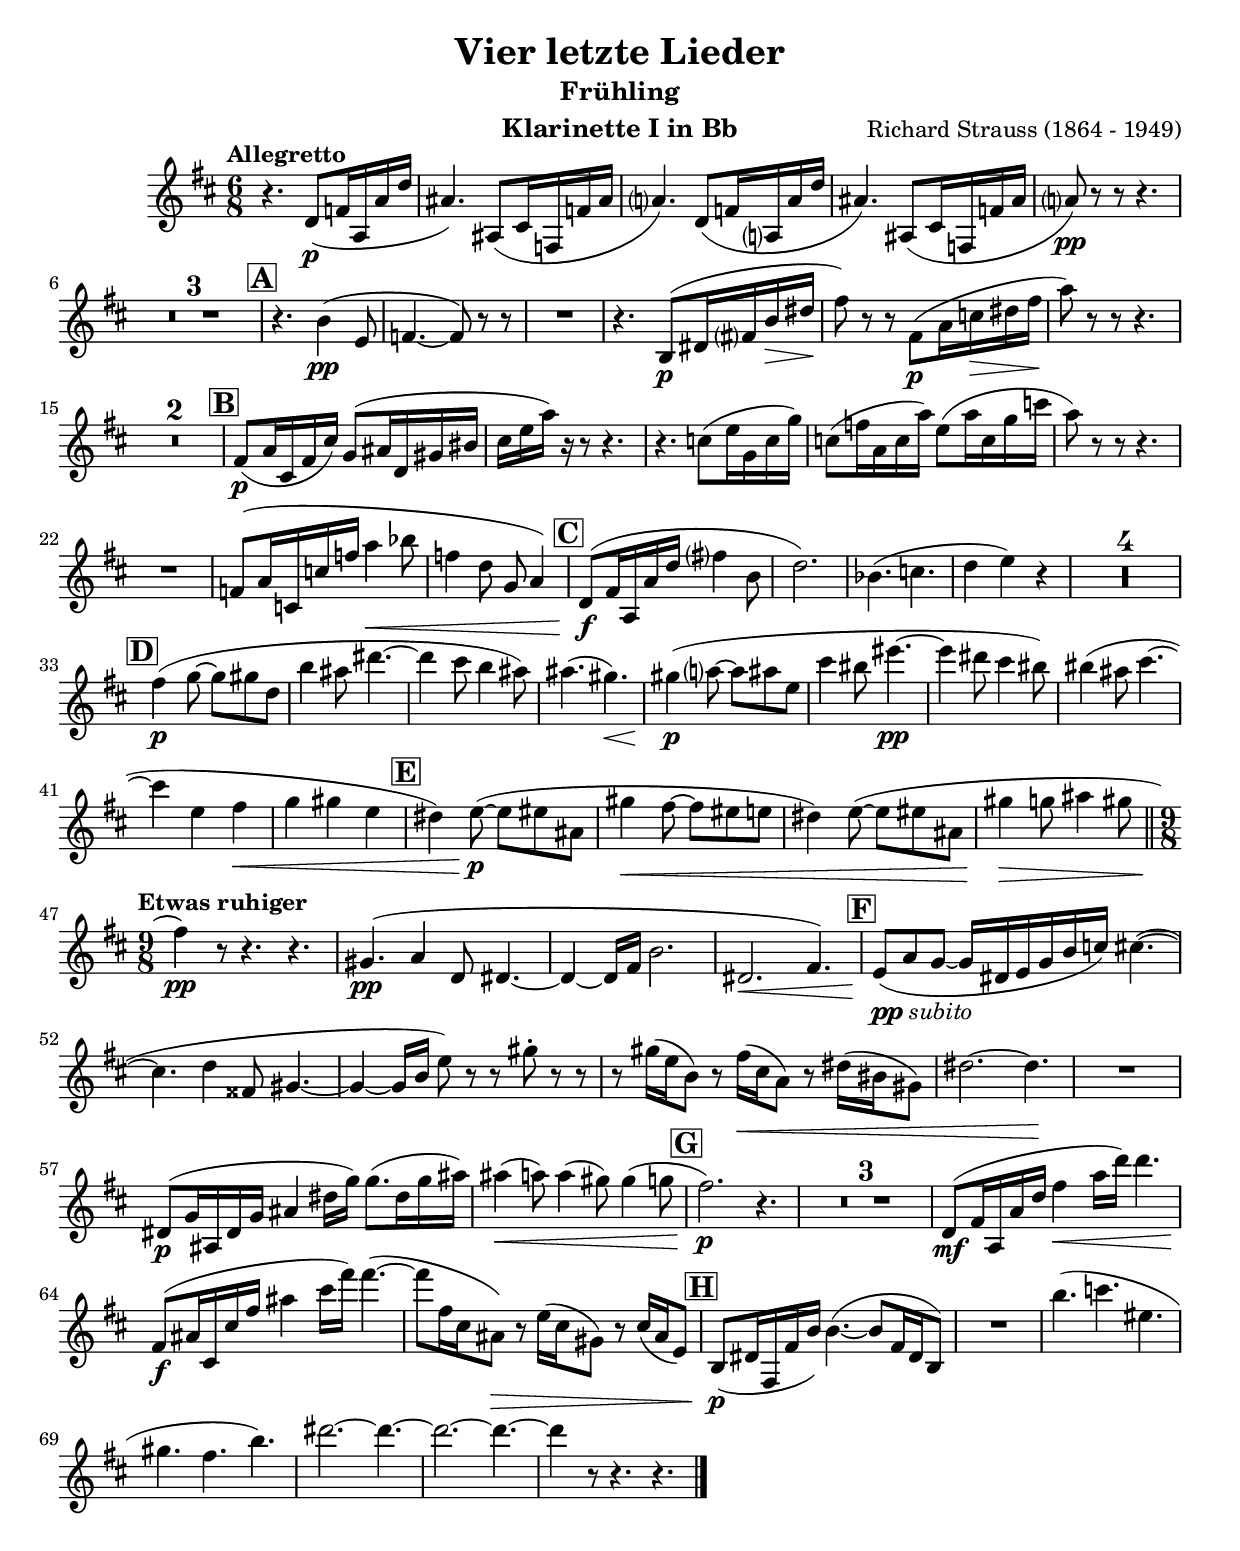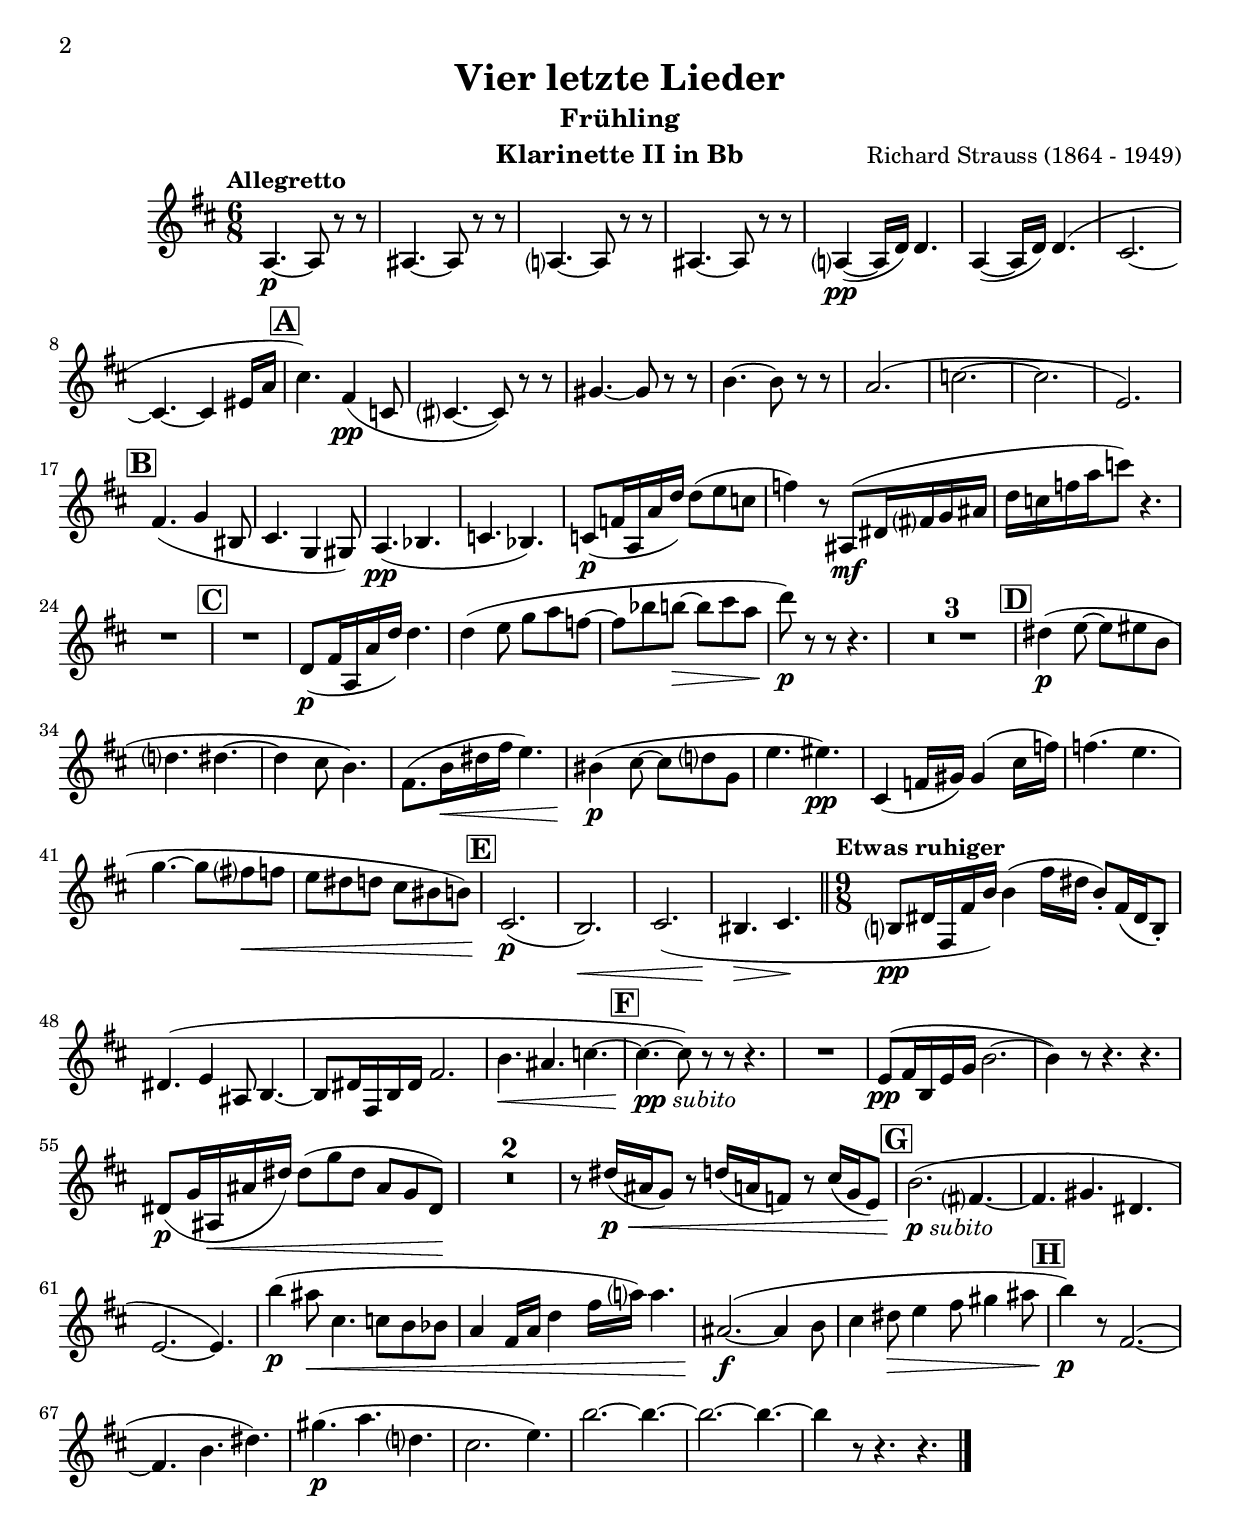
\version "2.18.2"
\language "deutsch"

\paper {
    top-margin = 10\mm
    bottom-margin = 10\mm
    left-margin = 10\mm
    right-margin = 10\mm
    ragged-last = ##t
}
  
\header{
  title = "Vier letzte Lieder"
  subtitle = "Frühling"
  composer = "Richard Strauss (1864 - 1949)"
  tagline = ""
}

% Adapt this for automatic line-breaks
mBreak = {}
% mBreak = { \break }
% #(set-global-staff-size 13)

% Useful snippets
pDolce = _\markup { \dynamic p \italic "dolce" }
pSubito = _\markup { \dynamic p \italic "subito" }
ppSubito = _\markup { \dynamic pp \italic "subito" }
pesante = _\markup {\italic {"pesante"} }
pocoRit = ^\markup {\italic {"poco rit."} }
moltoRit = ^\markup {\italic {"molto rit."} }
pocoAnimato = ^\markup {\italic {"poco animato"} }
pocoAPocoPiuAnimato = ^\markup {\italic {"poco a poco più animato"} }
lunga = _\markup {\italic {"lunga"} }
string = ^\markup {\italic {"string."} }
legato = _\markup {\italic {"legato"} }
solo = ^\markup { "Solo" }
sic = ^\markup { \tiny { "sic!" } }

%{
% Taken from LSR http://lsr.di.unimi.it/LSR/Item?id=266
% Minimize usage of accidentals (no double accidentals, no his, eis, ces, fes)
% Usage: \naturalizeMusic \transpose {...}
#(define (naturalize-pitch p)
   (let ((o (ly:pitch-octave p))
         (a (* 4 (ly:pitch-alteration p)))
         ;; alteration, a, in quarter tone steps,
         ;; for historical reasons
         (n (ly:pitch-notename p)))
     (cond
      ((and (> a 1) (or (eq? n 6) (eq? n 2)))
       (set! a (- a 2))
       (set! n (+ n 1)))
      ((and (< a -1) (or (eq? n 0) (eq? n 3)))
       (set! a (+ a 2))
       (set! n (- n 1))))
     (cond
      ((> a 2) (set! a (- a 4)) (set! n (+ n 1)))
      ((< a -2) (set! a (+ a 4)) (set! n (- n 1))))
     (if (< n 0) (begin (set! o (- o 1)) (set! n (+ n 7))))
     (if (> n 6) (begin (set! o (+ o 1)) (set! n (- n 7))))
     (ly:make-pitch o n (/ a 4))))
#(define (naturalize music)
   (let ((es (ly:music-property music 'elements))
         (e (ly:music-property music 'element))
         (p (ly:music-property music 'pitch)))
     (if (pair? es)
         (ly:music-set-property!
          music 'elements
          (map (lambda (x) (naturalize x)) es)))
     (if (ly:music? e)
         (ly:music-set-property!
          music 'element
          (naturalize e)))
     (if (ly:pitch? p)
         (begin
           (set! p (naturalize-pitch p))
           (ly:music-set-property! music 'pitch p)))
     music))
naturalizeMusic =
#(define-music-function (parser location m)
   (ly:music?)
   (naturalize m))
%}

% Adapted from http://lsr.di.unimi.it/LSR/Snippet?id=655
% Make title, subtitle, instrument appear on pages other than the first
#(define (part-not-first-page layout props arg)
   (if (not (= (chain-assoc-get 'page:page-number props -1)
               (ly:output-def-lookup layout 'first-page-number)))
       (interpret-markup layout props arg)
       empty-stencil))

\paper {
  oddHeaderMarkup = \markup
  \fill-line {
    " "
    \on-the-fly #part-not-first-page \fontsize #-1.0 \concat {
      \fromproperty #'header:title
      "     -     "
      \fromproperty #'header:subtitle
      "     -     "
      \fromproperty #'header:instrument
    }
    \on-the-fly #print-page-number-check-first \fromproperty #'page:page-number-string
  }
  evenHeaderMarkup = \markup
  \fill-line {
    \on-the-fly #print-page-number-check-first \fromproperty #'page:page-number-string
    \on-the-fly #part-not-first-page \fontsize #-1.0 \concat {
      \fromproperty #'header:title
      "     -     "
      \fromproperty #'header:subtitle
      "     -     "
      \fromproperty #'header:instrument
    }
    " "
  }
}

% ---------------------------------------------------------

clarinet_I_in_A_Music = {
  \relative c' {
    \transposition a
    \key es \major
    \numericTimeSignature
    \time 6/8
    \tempo "Allegretto"

    % cl 1 page 1 line 1
    \barNumberCheck #1
    r4. es8\p( ges16 b, b' es |
    % Transposition: Actually fis
    h4.) h,8( d16 ges, ges' h |
    b4.) es,8( ges16 b, b' es |
    % Transposition: Actually fis
    h4.) h,8( d16 ges, ges' h |
    b8\pp) r8 r8 r4. |
    \mBreak
    
    % cl 1 page 1 line 2
    \barNumberCheck #6
    R2.*3 |
    \mark #1
    r4. c4\pp( f,8 |
    % Transposition: Actually fis
    ges4.~ ges8) r8 r8 |
    R2. |
    r4. c,8\p( e16 g? c\> e |
    g8)\! r8 r8 g,8\p( b16 des\> e g |
    b8)\! r8 r8 r4. |
    \mBreak

    % cl 1 page 1 line 3
    \barNumberCheck #15
    R2.*2 |
    \mark #2
    % Transposition: Actually ces
    g,8\p( b16 d, g d') as8( h16 es, a cis |
    d16 f b) r16 r8 r4. |
    r4. des,8( f16 as, des as') |
    des,8( ges16 b, des b') f8( b16 des, as' des |
    \mBreak

    % cl 1 page 1 line 4
    \barNumberCheck #21
    b8) r8 r8 r4. |
    R2. |
    ges,8( b16 des, des' ges b4\< ces8 |
    ges4 es8 as,8 b4)
    \mark #3
    es,8\f( g16 b, b' es g4 c,8 |
    es2.)
    \mBreak

    % cl 1 page 1 line 5
    \barNumberCheck #27
    ces4.( des |
    es4 f) r4 |
    R2.*4 |
    \mark #4
    % Transposition: Actually dis
    g4\p( as8~ as a es |
    c'4 h8 e4.~ |
    e4 d8 c4 h8) |
    h4.( a\<) |
    \mBreak

    % cl 1 page 1 line 6
    \barNumberCheck #37
    a4\p( b8~ b h f |
    d'4 cis8 fis4.\pp~ |
    fis4 e8 d4 cis8) |
    cis4( h8 d4.~ |
    d4 f, g\< |
    % Transposition: Actually gis
    as a f |
    \mBreak

    % cl 1 page 1 line 7
    \barNumberCheck #43
    \mark #5
    % Transposition: Actually eis
    e4) f8\p(~ f fis h, |
    a'4 \< g8~ g fis f |
    % Transposition: Actually eis
    e4) f8(~ f fis h, |
    % Transposition: Actually gis
    a'4\> as8 h4 a8 |
    \bar "||" \time 9/8 
    \tempo "Etwas ruhiger"
    g4)\pp r8 r4. r4. |
    % Transposition: Actually dis
    a,4.\pp( b4 es,8 e4.~ | % FIXME: Really twice pp?
    \mBreak

    % cl 1 page 1 line 8
    \barNumberCheck #49
    e4~ e16 g c2. |
    e,2.\< g4.) |
    \mark #6
    f8\!\ppSubito( b as~ as16 e f as c des) d4.(~ |
    d4. es4 gis,8 a4.~ |
    \mBreak

    % cl 1 page 1 line 9
    \barNumberCheck #53
    a4~ a16 c f8) r8 r8 a8-. r8 r8 |
    r8 a16( f c8) r8 g'16(\< d b8) r8 e16( cis a8) |
    e'2.~ e4.\! |
    R1*9/8 |
    \mBreak

    % cl 1 page 1 line 10
    \barNumberCheck #57
    % Transposition: Actually gis
    e,8\p( as16 h, e as h4 e16 as) as8.( e16 as h) |
    % Transposition: Actually gis
    h4(\< b8) b4( a8) a4( as8 |
    \mark #7 g2.)\p r4. |
    R1*9/8 * 3
    \mBreak

    % cl 1 page 2 line 1
    \barNumberCheck #63
    es,8(\mf g16 b, b' es g4\< b16 es) es4. |
    g,,8\f( h16 d, d' g h4 d16 g) g4.(~ |
    g8 g,16 d h8)\> r8 f'16( d a8) r8 d16( h f8) |
    \mark #8
    c8\p( e16 g, g' c) c4.(~ c8 g16 e c8) |
    \mBreak

    % cl 1 page 2 line 2
    \barNumberCheck #67
    R1*9/8 |
    c''4.( des fis, |
    a4. g c) |
    e2.~ e4.~ |
    e2.~ e4.~ |
    e4 r8 r4. r4. |
    \bar "|."
    \mBreak
    
    \barNumberCheck #73
  }
}

clarinet_II_in_A_Music = {
  \relative c' {
    \transposition a
    \key es \major
    \numericTimeSignature
    \time 6/8
    \tempo "Allegretto"

    % cl 2 page 1 line 1
    \barNumberCheck #1
    b4.\p~ b8 r8 r8 |
    h4.~ h8 r8 r8 |
    b4.~ b8 r8 r8 |
    h4.~ h8 r8 r8 |
    b4\pp~( b16 es) es4. |
    b4~( b16 es) es4.( |
    \mBreak
    
    % cl 2 page 1 line 2
    \barNumberCheck #7
    d2.~ |
    d4.~ d4 fis16 b |
    \mark #1
    d4.) g,4\pp( des8 |
    d4.~ d8) r8 r8 |
    a'4.~ a8 r8 r8 |
    c4.~ c8 r8 r8 |
    b2.( |
    \mBreak

    % cl 2 page 1 line 3
    \barNumberCheck #14
    des2.~ |
    des2. |
    f,2.) |
    \mark #2
    g4.( as4 cis,8 |
    d4. as4 a8) |
    b4.\pp( ces4. |
    des4. ces4.) |
    \mBreak

    % cl 2 page 1 line 4
    \barNumberCheck #21
    des8\p( ges16 b, b' es) es8( f des |
    % Transposition: Actually ces
    ges4) r8 h,,8\mf( e16 g as h |
    es16 des ges b des8) r4. |
    R2.|
    \mark #3
    R2.|
    \mBreak

    % cl 2 page 1 line 5
    \barNumberCheck #26
    es,,8\p( g16 b, b' es) es4. |
    es4( f8 as b ges~ |
    ges8 ces c~\> c d b |
    es8\p) r8 r8 r4.|
    R2.*3
    \mBreak

    % cl 2 page 1 line 6
    \barNumberCheck #33
    \mark #4
    e,4\p( f8~ f fis c |
    % Transposition: Actually dis
    es4. e4.~ |
    e4 d8 c4.) |
    g8.( c16\< e g f4.) |
    % Transposition: Actually dis, gis
    cis4\p( d8~ d es as, |
    % Transposition: Actually eis
    f'4. fis4.\pp) |
    \mBreak

    % cl 2 page 1 line 7
    \barNumberCheck #39
    % Transposition: Actually fis
    d,4( ges16 a) a4( d16 ges) |
    % Transposition: Actually fis
    ges4.( f4. |
    % Transposition: Actually fis
    as4.~ as8 g\< ges |
    f8 e es d cis c) |
    \mark #5
    d,2.(\p |
    c2.)\< |
    d2.( |
    \mBreak
    
    
    % cl 2 page 1 line 8
    \barNumberCheck #46
    cis4.\> d4.\! |
    \bar "||" \time 9/8 
    \tempo "Etwas ruhiger"
    c8\pp e16 g, g' c) c4( g'16 e c8-.) g16( e c8-.) |
    e4.( f4 h,8 c4.~ |
    c8 e16 g, c e g2. |
    \mBreak

    % cl 2 page 1 line 9
    \barNumberCheck #50
    c4.\< h des~ |
    \mark #6
    des4.\!\ppSubito~ des8) r8 r8 r4. |
    R1*9/8 |
    f,8\pp( g16 c, f as c2.~ |
    c4) r8 r4. r4. |
    \mBreak

    % cl 2 page 1 line 10
    \barNumberCheck #55
    % Transposition: Actually gis
    e,8\p( as16 h,\< h' e) e8( as e h as e)\! |
    R1*9/8*2 |
    % Transposition: Actually gis
    r8 e'16\p\<( h as8) r8 es'16( b ges8) r8 d'16( as f8) |
    \mBreak

    % cl 2 page 1 line 11
    \barNumberCheck #59
    \mark #7
    c'2.\!\pSubito( g4.~ |
    g4. a e |
    f2.~ f4.) |
    c''4\p( h8\< d,4. des8 c ces |
    b4 g16 b es4 g16 b) b4. |
    \mBreak

    % cl 2 page 2 line 1
    \barNumberCheck #64
    h,2.\f(~ h4 c8 |
    d4 e8\> f4 g8 a4 h8 |
    \mark #8
    c4\p) r8 g,2.(~ |
    g4. c e)
    \mBreak
       
    % cl 2 page 2 line 2
    \barNumberCheck #68
    % Transposition: Actually dis
    a4.\p( b es, |
    d2. f4.) |
    c'2.~ c4.~ |
    c2.~ c4.~ |
    c4 r8 r4. r4. |
    \bar "|."
    \mBreak
    
    \barNumberCheck #73
  }
}


\bookpart {
  \header{
    instrument = "Klarinette I in Bb"
  }
  \score {
    \new Staff {
      \compressFullBarRests
      \set Score.markFormatter = #format-mark-box-alphabet
      \override DynamicLineSpanner.staff-padding = #3
      \accidentalStyle Score.modern-cautionary
      \new Voice {
        {
          \transpose b a
          \clarinet_I_in_A_Music
        }
      }
    }
  }
}

\bookpart {
  \header{
    instrument = "Klarinette II in Bb"
  }
  \score {
    \new Staff {
      \compressFullBarRests
      \set Score.markFormatter = #format-mark-box-alphabet
      \override DynamicLineSpanner.staff-padding = #3
      \accidentalStyle Score.modern-cautionary
      \new Voice {
        {
          \transpose b a
          \clarinet_II_in_A_Music
        }
      }
    }
  }
}
